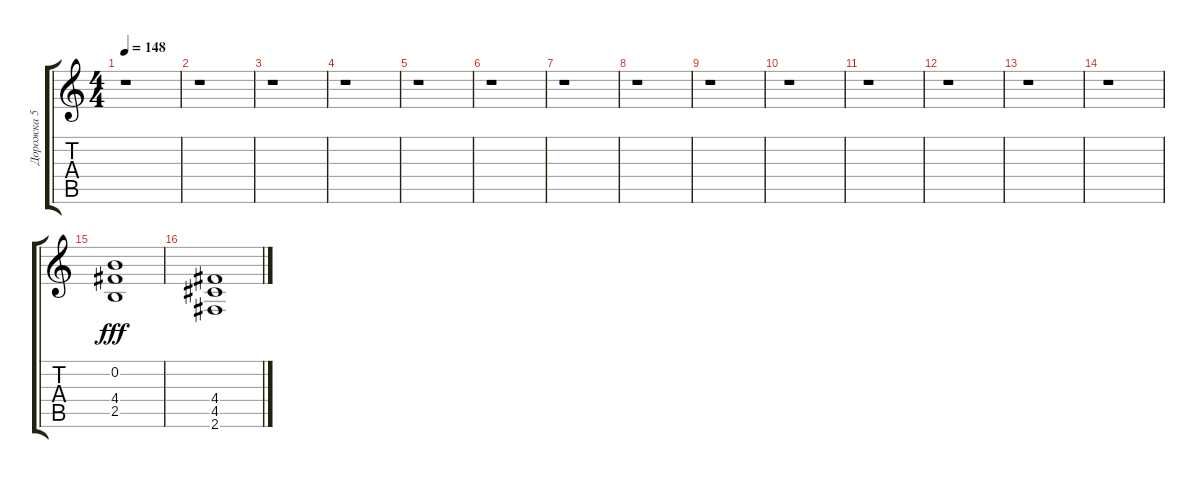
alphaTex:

\track ("Дорожка 5" "Дорожка 5") {instrument distortionguitar}
\staff {score tabs}
\tuning (E4 B3 G3 D3 A2 E2) {hide}
\ts (4 4)
\tempo 148
\clef g2
\ks c
r.1{dy f} |
r.1 |
r.1 |
r.1 |
r.1 |
r.1 |
r.1 |
r.1 |
r.1 |
r.1 |
r.1 |
r.1 |
r.1 |
r.1 |
(0.2 4.4 2.5).1{dy fff} |
(4.4 4.5 2.6).1
